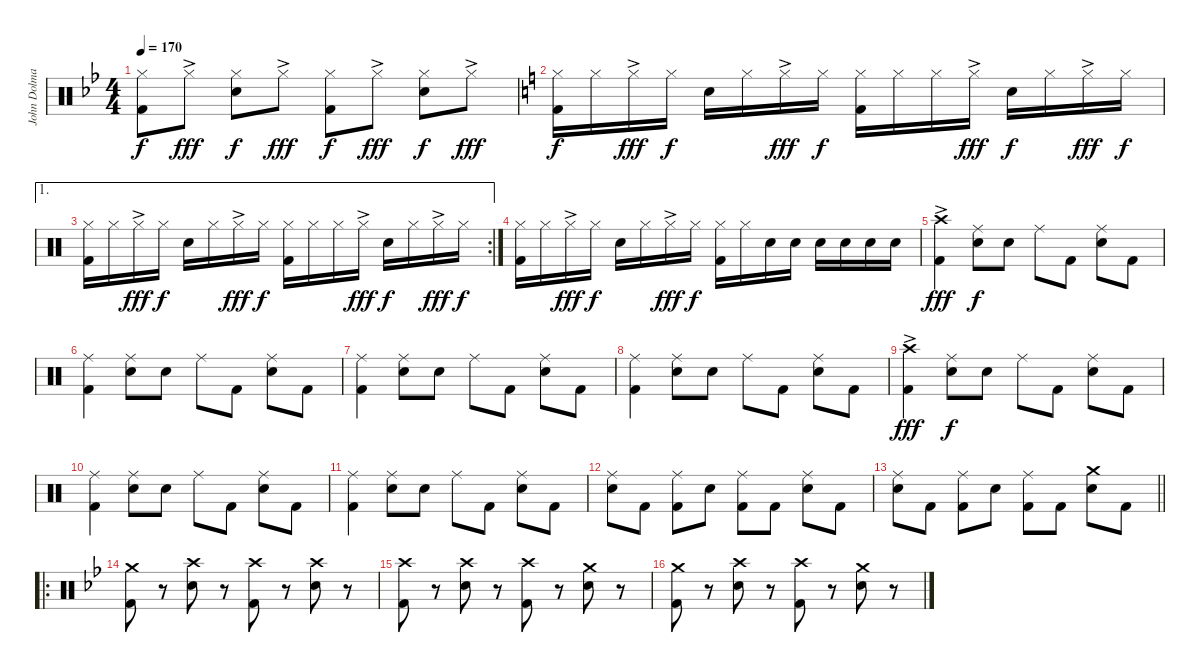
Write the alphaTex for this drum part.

\track ("John Dolmayan" "John Dolma") {instrument percussion}
\staff {score}
\articulation defaults
\ts (4 4)
\tempo 170
\clef neutral
\ks gminor
("Hi-Hat (closed)" "Kick (hit) 2").8{dy f} "Hi-Hat (closed)"{ac}.8{dy fff} ("Hi-Hat (closed)" "Snare (hit) 2").8{dy f} "Hi-Hat (closed)"{ac}.8{dy fff} ("Hi-Hat (closed)" "Kick (hit) 2").8{dy f} "Hi-Hat (closed)"{ac}.8{dy fff} ("Hi-Hat (closed)" "Snare (hit) 2").8{dy f} "Hi-Hat (closed)"{ac}.8{dy fff} |
\ks c
("Hi-Hat (closed)" "Kick (hit) 2").16{dy f} "Hi-Hat (closed)".16 "Hi-Hat (closed)"{ac}.16{dy fff} "Hi-Hat (closed)".16{dy f} "Snare (hit) 2".16 "Hi-Hat (closed)".16 "Hi-Hat (closed)"{ac}.16{dy fff} "Hi-Hat (closed)".16{dy f} ("Hi-Hat (closed)" "Kick (hit) 2").16 "Hi-Hat (closed)".16 "Hi-Hat (closed)".16 "Hi-Hat (closed)"{ac}.16{dy fff} "Snare (hit) 2".16{dy f} "Hi-Hat (closed)".16 "Hi-Hat (closed)"{ac}.16{dy fff} "Hi-Hat (closed)".16{dy f} |
\ae 1
\rc 2
("Hi-Hat (closed)" "Kick (hit) 2").16 "Hi-Hat (closed)".16 "Hi-Hat (closed)"{ac}.16{dy fff} "Hi-Hat (closed)".16{dy f} "Snare (hit) 2".16 "Hi-Hat (closed)".16 "Hi-Hat (closed)"{ac}.16{dy fff} "Hi-Hat (closed)".16{dy f} ("Hi-Hat (closed)" "Kick (hit) 2").16 "Hi-Hat (closed)".16 "Hi-Hat (closed)".16 "Hi-Hat (closed)"{ac}.16{dy fff} "Snare (hit) 2".16{dy f} "Hi-Hat (closed)".16 "Hi-Hat (closed)"{ac}.16{dy fff} "Hi-Hat (closed)".16{dy f} |
("Hi-Hat (closed)" "Kick (hit) 2").16 "Hi-Hat (closed)".16 "Hi-Hat (closed)"{ac}.16{dy fff} "Hi-Hat (closed)".16{dy f} "Snare (hit) 2".16 "Hi-Hat (closed)".16 "Hi-Hat (closed)"{ac}.16{dy fff} "Hi-Hat (closed)".16{dy f} ("Hi-Hat (closed)" "Kick (hit) 2").16 "Hi-Hat (closed)".16 "Snare (hit) 2".16 "Snare (hit) 2".16 "Snare (hit) 2".16 "Snare (hit) 2".16 "Snare (hit) 2".16 "Snare (hit) 2".16 |
("Crash high (hit)"{ac} "Kick (hit) 2"{ac}).4{dy fff} ("Ride (middle)" "Snare (hit) 2").8{dy f} "Snare (hit) 2".8 "Ride (middle)".8 "Kick (hit) 2".8 ("Ride (middle)" "Snare (hit) 2").8 "Kick (hit) 2".8 |
("Ride (middle)" "Kick (hit) 2").4 ("Ride (middle)" "Snare (hit) 2").8 "Snare (hit) 2".8 "Ride (middle)".8 "Kick (hit) 2".8 ("Ride (middle)" "Snare (hit) 2").8 "Kick (hit) 2".8 |
("Ride (middle)" "Kick (hit) 2").4 ("Ride (middle)" "Snare (hit) 2").8 "Snare (hit) 2".8 "Ride (middle)".8 "Kick (hit) 2".8 ("Ride (middle)" "Snare (hit) 2").8 "Kick (hit) 2".8 |
("Ride (middle)" "Kick (hit) 2").4 ("Ride (middle)" "Snare (hit) 2").8 "Snare (hit) 2".8 "Ride (middle)".8 "Kick (hit) 2".8 ("Ride (middle)" "Snare (hit) 2").8 "Kick (hit) 2".8 |
("Crash high (hit)"{ac} "Kick (hit) 2"{ac}).4{dy fff} ("Ride (middle)" "Snare (hit) 2").8{dy f} "Snare (hit) 2".8 "Ride (middle)".8 "Kick (hit) 2".8 ("Ride (middle)" "Snare (hit) 2").8 "Kick (hit) 2".8 |
("Ride (middle)" "Kick (hit) 2").4 ("Ride (middle)" "Snare (hit) 2").8 "Snare (hit) 2".8 "Ride (middle)".8 "Kick (hit) 2".8 ("Ride (middle)" "Snare (hit) 2").8 "Kick (hit) 2".8 |
("Ride (middle)" "Kick (hit) 2").4 ("Ride (middle)" "Snare (hit) 2").8 "Snare (hit) 2".8 "Ride (middle)".8 "Kick (hit) 2".8 ("Ride (middle)" "Snare (hit) 2").8 "Kick (hit) 2".8 |
("Ride (middle)" "Snare (hit) 2").8 "Kick (hit) 2".8 ("Ride (middle)" "Kick (hit) 2").8 "Snare (hit) 2".8 ("Ride (middle)" "Kick (hit) 2").8 "Kick (hit) 2".8 ("Ride (middle)" "Snare (hit) 2").8 "Kick (hit) 2".8 |
\barLineRight lightlight
("Ride (middle)" "Snare (hit) 2").8 "Kick (hit) 2".8 ("Ride (middle)" "Kick (hit) 2").8 "Snare (hit) 2".8 ("Ride (middle)" "Kick (hit) 2").8 "Kick (hit) 2".8 ("Crash medium (hit)" "Snare (hit) 2").8 "Kick (hit) 2".8 |
\ro
\ks gminor
("Crash medium (hit)" "Kick (hit) 2").8 r.8 ("Crash high (hit)" "Snare (hit) 2").8 r.8 ("Crash high (hit)" "Kick (hit) 2").8 r.8 ("Crash high (hit)" "Snare (hit) 2").8 r.8 |
("Crash high (hit)" "Kick (hit) 2").8 r.8 ("Crash high (hit)" "Snare (hit) 2").8 r.8 ("Crash high (hit)" "Kick (hit) 2").8 r.8 ("Crash medium (hit)" "Snare (hit) 2").8 r.8 |
("Crash medium (hit)" "Kick (hit) 2").8 r.8 ("Crash high (hit)" "Snare (hit) 2").8 r.8 ("Crash high (hit)" "Kick (hit) 2").8 r.8 ("Crash medium (hit)" "Snare (hit) 2").8 r.8
